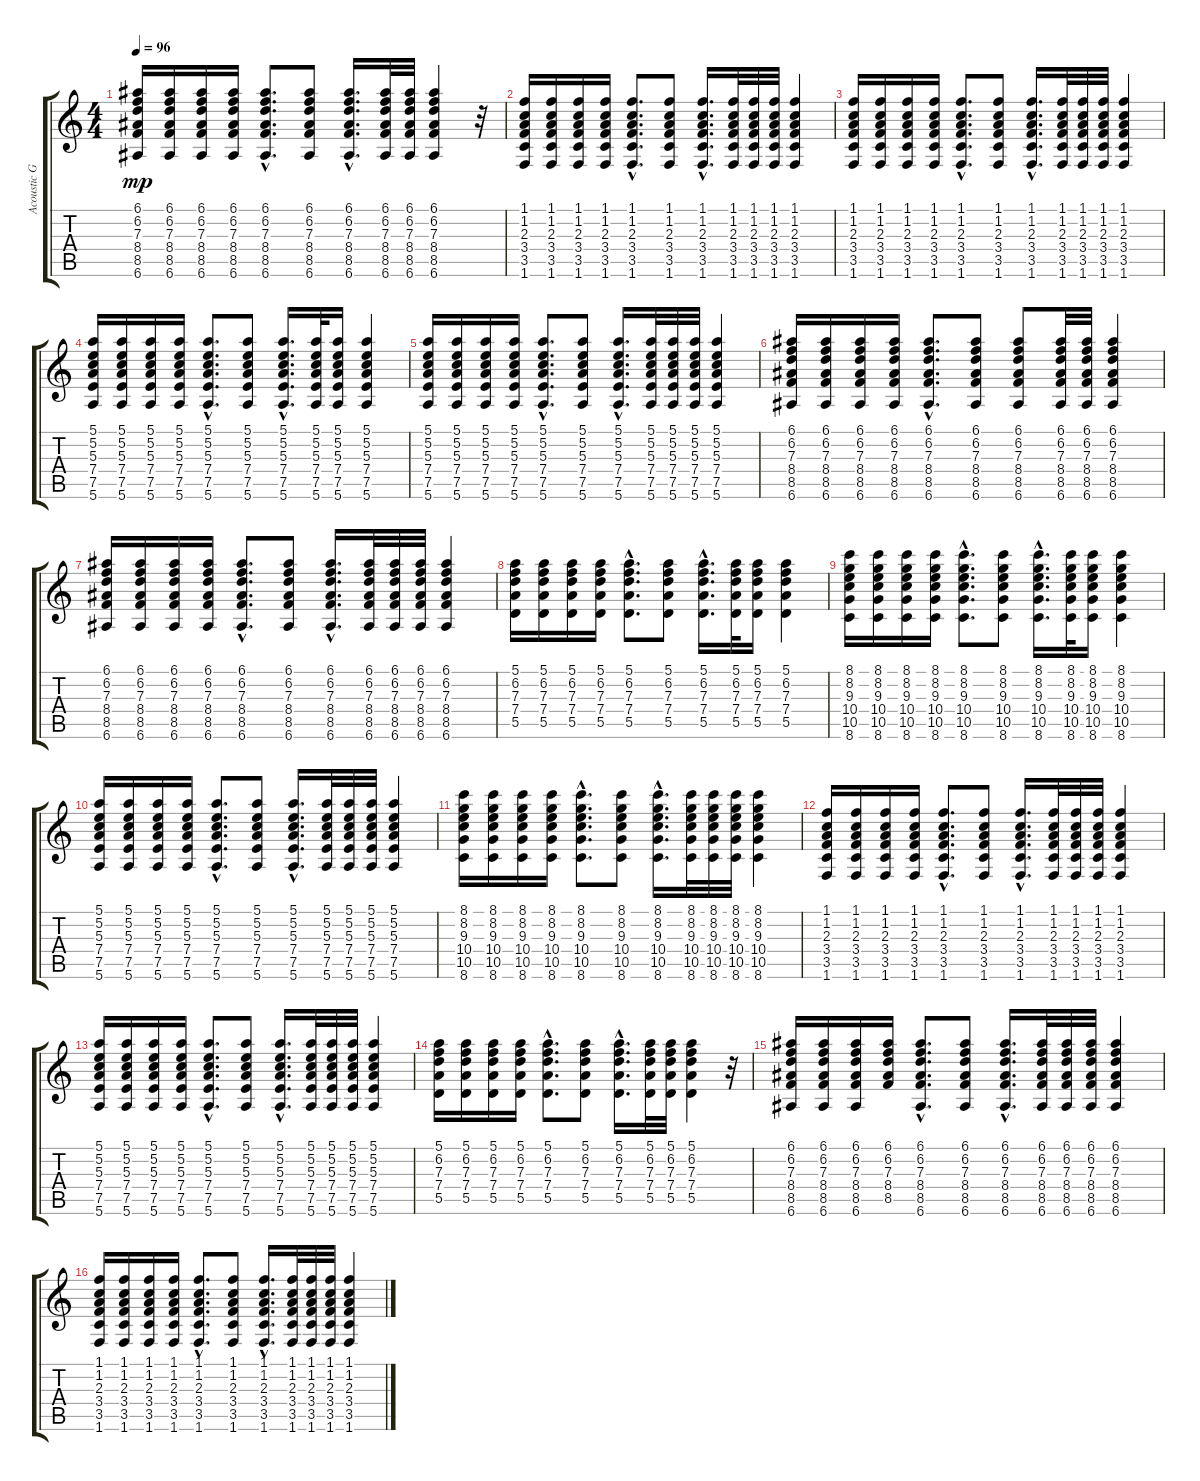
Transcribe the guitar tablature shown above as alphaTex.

\track ("Acoustic Guitar" "Acoustic G") {instrument acousticguitarsteel}
\staff {score tabs}
\tuning (E4 B3 G3 D3 A2 E2) {hide}
\ts (4 4)
\tempo 96
\clef g2
\ks c
(6.1 6.2 7.3 8.4 8.5 6.6).16{dy mp} (6.1 6.2 7.3 8.4 8.5 6.6).16 (6.1 6.2 7.3 8.4 8.5 6.6).16 (6.1 6.2 7.3 8.4 8.5 6.6).16 (6.1{hac} 6.2{hac} 7.3 8.4{hac} 8.5{hac} 6.6{hac}).8{d} (6.1 6.2 7.3 8.4 8.5 6.6).8 (6.1{hac} 6.2 7.3{hac} 8.4{hac} 8.5{hac} 6.6{hac}).16{d} (6.1 6.2 7.3 8.4 8.5 6.6).32 (6.1 6.2 7.3 8.4 8.5 6.6).32 (6.1 6.2 7.3 8.4 8.5 6.6).4 r.32 |
(1.1 1.2 2.3 3.4 3.5 1.6).16 (1.1 1.2 2.3 3.4 3.5 1.6).16 (1.1 1.2 2.3 3.4 3.5 1.6).16 (1.1 1.2 2.3 3.4 3.5 1.6).16 (1.1 1.2{hac} 2.3{hac} 3.4{hac} 3.5{hac} 1.6{hac}).8{d} (1.1 1.2 2.3 3.4 3.5 1.6).8 (1.1{hac} 1.2{hac} 2.3{hac} 3.4{hac} 3.5 1.6{hac}).16{d} (1.1 1.2 2.3 3.4 3.5 1.6).32 (1.1 1.2 2.3 3.4 3.5 1.6).32 (1.1 1.2 2.3 3.4 3.5 1.6).32 (1.1 1.2 2.3 3.4 3.5 1.6).4 |
(1.1 1.2 2.3 3.4 3.5 1.6).16 (1.1 1.2 2.3 3.4 3.5 1.6).16 (1.1 1.2 2.3 3.4 3.5 1.6).16 (1.1 1.2 2.3 3.4 3.5 1.6).16 (1.1{hac} 1.2{hac} 2.3{hac} 3.4{hac} 3.5 1.6{hac}).8{d} (1.1 1.2 2.3 3.4 3.5 1.6).8 (1.1{hac} 1.2{hac} 2.3{hac} 3.4{hac} 3.5{hac} 1.6{hac}).16{d} (1.1 1.2 2.3 3.4 3.5 1.6).32 (1.1 1.2 2.3 3.4 3.5 1.6).32 (1.1 1.2 2.3 3.4 3.5 1.6).32 (1.1 1.2 2.3 3.4 3.5 1.6).4 |
(5.1 5.2 5.3 7.4 7.5 5.6).16 (5.1 5.2 5.3 7.4 7.5 5.6).16 (5.1 5.2 5.3 7.4 7.5 5.6).16 (5.1 5.2 5.3 7.4 7.5 5.6).16 (5.1{hac} 5.2 5.3{hac} 7.4{hac} 7.5{hac} 5.6{hac}).8{d} (5.1 5.2 5.3 7.4 7.5 5.6).8 (5.1{hac} 5.2{hac} 5.3 7.4{hac} 7.5{hac} 5.6{hac}).16{d} (5.1 5.2 5.3 7.4 7.5 5.6).32 (5.1 5.2 5.3 7.4 7.5 5.6).16 (5.1 5.2 5.3 7.4 7.5 5.6).4 |
(5.1 5.2 5.3 7.4 7.5 5.6).16 (5.1 5.2 5.3 7.4 7.5 5.6).16 (5.1 5.2 5.3 7.4 7.5 5.6).16 (5.1 5.2 5.3 7.4 7.5 5.6).16 (5.1{hac} 5.2{hac} 5.3{hac} 7.4{hac} 7.5{hac} 5.6{hac}).8{d} (5.1 5.2 5.3 7.4 7.5 5.6).8 (5.1{hac} 5.2{hac} 5.3{hac} 7.4{hac} 7.5{hac} 5.6{hac}).16{d} (5.1 5.2 5.3 7.4 7.5 5.6).32 (5.1 5.2 5.3 7.4 7.5 5.6).32 (5.1 5.2 5.3 7.4 7.5 5.6).32 (5.1 5.2 5.3 7.4 7.5 5.6).4 |
(6.1 6.2 7.3 8.4 8.5 6.6).16 (6.1 6.2 7.3 8.4 8.5 6.6).16 (6.1 6.2 7.3 8.4 8.5 6.6).16 (6.1 6.2 7.3 8.4 8.5 6.6).16 (6.1{hac} 6.2{hac} 7.3{hac} 8.4{hac} 8.5{hac} 6.6{hac}).8{d} (6.1 6.2 7.3 8.4 8.5 6.6).8 (6.1 6.2 7.3 8.4 8.5 6.6).8 (6.1 6.2 7.3 8.4 8.5 6.6).32 (6.1 6.2 7.3 8.4 8.5 6.6).32 (6.1 6.2 7.3 8.4 8.5 6.6).4 |
(6.1 6.2 7.3 8.4 8.5 6.6).16 (6.1 6.2 7.3 8.4 8.5 6.6).16 (6.1 6.2 7.3 8.4 8.5 6.6).16 (6.1 6.2 7.3 8.4 8.5 6.6).16 (6.1{hac} 6.2{hac} 7.3{hac} 8.4{hac} 8.5{hac} 6.6{hac}).8{d} (6.1 6.2 7.3 8.4 8.5 6.6).8 (6.1{hac} 6.2{hac} 7.3{hac} 8.4{hac} 8.5{hac} 6.6{hac}).16{d} (6.1 6.2 7.3 8.4 8.5 6.6).32 (6.1 6.2 7.3 8.4 8.5 6.6).32 (6.1 6.2 7.3 8.4 8.5 6.6).32 (6.1 6.2 7.3 8.4 8.5 6.6).4 |
(5.1 6.2 7.3 7.4 5.5).16 (5.1 6.2 7.3 7.4 5.5).16 (5.1 6.2 7.3 7.4 5.5).16 (5.1 6.2 7.3 7.4 5.5).16 (5.1{hac} 6.2{hac} 7.3{hac} 7.4{hac} 5.5{hac}).8{d} (5.1 6.2 7.3 7.4 5.5).8 (5.1{hac} 6.2{hac} 7.3{hac} 7.4{hac} 5.5{hac}).16{d} (5.1 6.2 7.3 7.4 5.5).32 (5.1 6.2 7.3 7.4 5.5).16 (5.1 6.2 7.3 7.4 5.5).4 |
(8.1 8.2 9.3 10.4 10.5 8.6).16 (8.1 8.2 9.3 10.4 10.5 8.6).16 (8.1 8.2 9.3 10.4 10.5 8.6).16 (8.1 8.2 9.3 10.4 10.5 8.6).16 (8.1{hac} 8.2{hac} 9.3{hac} 10.4{hac} 10.5{hac} 8.6{hac}).8{d} (8.1 8.2 9.3 10.4 10.5 8.6).8 (8.1 8.2{hac} 9.3{hac} 10.4 10.5{hac} 8.6{hac}).16{d} (8.1 8.2 9.3 10.4 10.5 8.6).32 (8.1 8.2 9.3 10.4 10.5 8.6).16 (8.1 8.2 9.3 10.4 10.5 8.6).4 |
(5.1 5.2 5.3 7.4 7.5 5.6).16 (5.1 5.2 5.3 7.4 7.5 5.6).16 (5.1 5.2 5.3 7.4 7.5 5.6).16 (5.1 5.2 5.3 7.4 7.5 5.6).16 (5.1{hac} 5.2{hac} 5.3{hac} 7.4{hac} 7.5{hac} 5.6{hac}).8{d} (5.1 5.2 5.3 7.4 7.5 5.6).8 (5.1{hac} 5.2{hac} 5.3{hac} 7.4{hac} 7.5{hac} 5.6{hac}).16{d} (5.1 5.2 5.3 7.4 7.5 5.6).32 (5.1 5.2 5.3 7.4 7.5 5.6).32 (5.1 5.2 5.3 7.4 7.5 5.6).32 (5.1 5.2 5.3 7.4 7.5 5.6).4 |
(8.1 8.2 9.3 10.4 10.5 8.6).16 (8.1 8.2 9.3 10.4 10.5 8.6).16 (8.1 8.2 9.3 10.4 10.5 8.6).16 (8.1 8.2 9.3 10.4 10.5 8.6).16 (8.1{hac} 8.2{hac} 9.3{hac} 10.4 10.5{hac} 8.6{hac}).8{d} (8.1 8.2 9.3 10.4 10.5 8.6).8 (8.1{hac} 8.2 9.3 10.4{hac} 10.5{hac} 8.6{hac}).16{d} (8.1 8.2 9.3 10.4 10.5 8.6).32 (8.1 8.2 9.3 10.4 10.5 8.6).32 (8.1 8.2 9.3 10.4 10.5 8.6).32 (8.1 8.2 9.3 10.4 10.5 8.6).4 |
(1.1 1.2 2.3 3.4 3.5 1.6).16 (1.1 1.2 2.3 3.4 3.5 1.6).16 (1.1 1.2 2.3 3.4 3.5 1.6).16 (1.1 1.2 2.3 3.4 3.5 1.6).16 (1.1{hac} 1.2{hac} 2.3{hac} 3.4{hac} 3.5{hac} 1.6{hac}).8{d} (1.1 1.2 2.3 3.4 3.5 1.6).8 (1.1{hac} 1.2{hac} 2.3{hac} 3.4{hac} 3.5{hac} 1.6{hac}).16{d} (1.1 1.2 2.3 3.4 3.5 1.6).32 (1.1 1.2 2.3 3.4 3.5 1.6).32 (1.1 1.2 2.3 3.4 3.5 1.6).32 (1.1 1.2 2.3 3.4 3.5 1.6).4 |
(5.1 5.2 5.3 7.4 7.5 5.6).16 (5.1 5.2 5.3 7.4 7.5 5.6).16 (5.1 5.2 5.3 7.4 7.5 5.6).16 (5.1 5.2 5.3 7.4 7.5 5.6).16 (5.1{hac} 5.2{hac} 5.3{hac} 7.4{hac} 7.5 5.6).8{d} (5.1 5.2 5.3 7.4 7.5 5.6).8 (5.1{hac} 5.2{hac} 5.3{hac} 7.4{hac} 7.5{hac} 5.6{hac}).16{d} (5.1 5.2 5.3 7.4 7.5 5.6).32 (5.1 5.2 5.3 7.4 7.5 5.6).32 (5.1 5.2 5.3 7.4 7.5 5.6).32 (5.1 5.2 5.3 7.4 7.5 5.6).4 |
(5.1 6.2 7.3 7.4 5.5).16 (5.1 6.2 7.3 7.4 5.5).16 (5.1 6.2 7.3 7.4 5.5).16 (5.1 6.2 7.3 7.4 5.5).16 (5.1{hac} 6.2{hac} 7.3{hac} 7.4{hac} 5.5{hac}).8{d} (5.1 6.2 7.3 7.4 5.5).8 (5.1{hac} 6.2{hac} 7.3{hac} 7.4{hac} 5.5{hac}).16{d} (5.1 6.2 7.3 7.4 5.5).32 (5.1 6.2 7.3 7.4 5.5).32 (5.1 6.2 7.3 7.4 5.5).4 r.32 |
(6.1 6.2 7.3 8.4 8.5 6.6).16 (6.1 6.2 7.3 8.4 8.5 6.6).16 (6.1 6.2 7.3 8.4 8.5 6.6).16 (6.1 6.2 7.3 8.4 8.5).16 (6.1{hac} 6.2{hac} 7.3{hac} 8.4{hac} 8.5{hac} 6.6{hac}).8{d} (6.1 6.2 7.3 8.4 8.5 6.6).8 (6.1{hac} 6.2{hac} 7.3{hac} 8.4{hac} 8.5 6.6{hac}).16{d} (6.1 6.2 7.3 8.4 8.5 6.6).32 (6.1 6.2 7.3 8.4 8.5 6.6).32 (6.1 6.2 7.3 8.4 8.5 6.6).32 (6.1 6.2 7.3 8.4 8.5 6.6).4 |
(1.1 1.2 2.3 3.4 3.5 1.6).16 (1.1 1.2 2.3 3.4 3.5 1.6).16 (1.1 1.2 2.3 3.4 3.5 1.6).16 (1.1 1.2 2.3 3.4 3.5 1.6).16 (1.1 1.2{hac} 2.3{hac} 3.4{hac} 3.5{hac} 1.6{hac}).8{d} (1.1 1.2 2.3 3.4 3.5 1.6).8 (1.1{hac} 1.2{hac} 2.3{hac} 3.4{hac} 3.5{hac} 1.6).16{d} (1.1 1.2 2.3 3.4 3.5 1.6).32 (1.1 1.2 2.3 3.4 3.5 1.6).32 (1.1 1.2 2.3 3.4 3.5 1.6).32 (1.1 1.2 2.3 3.4 3.5 1.6).4
